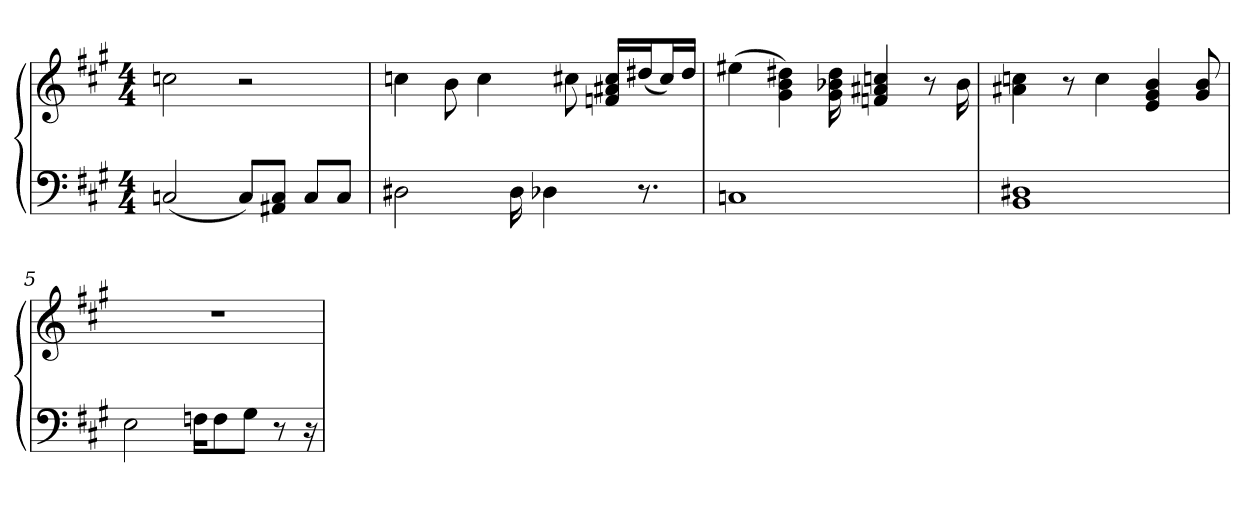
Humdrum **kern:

**kern	**kern
*part1	*part1
*staff2	*staff1
*clefF4	*clefG2
*k[f#c#g#]	*k[f#c#g#]
*M4/4	*M4/4
=1	=1
(2Cn	2ccn
8C/L)	2r
8AA#X/ 8C/J	.
8C/L	.
8C/J	.
=2	=2
2D#X	4ccn
.	8b
.	4cc
16D#	.
4D-X	.
.	8cc#X
.	16fn/ 16a#X/ 16cc#/LL
8.r	(16dd#X/J
.	16cc#/L)
.	16dd#/JJ
=3	=3
1Cn	(4ee#X
.	4g# 4b 4dd#X)
.	16g# 16b-X 16dd#
.	4fn 4a#X 4ccn
.	8r
.	16b-
=4	=4
1BB 1D#X	4a#X 4ccn
.	8r
.	4cc
.	4e 4g# 4b
.	8g# 8b
=5	=5
2E	1r
16Fn\KL	.
8F\	.
8G#\J	.
8r	.
16r	.
=	=
*-	*-
